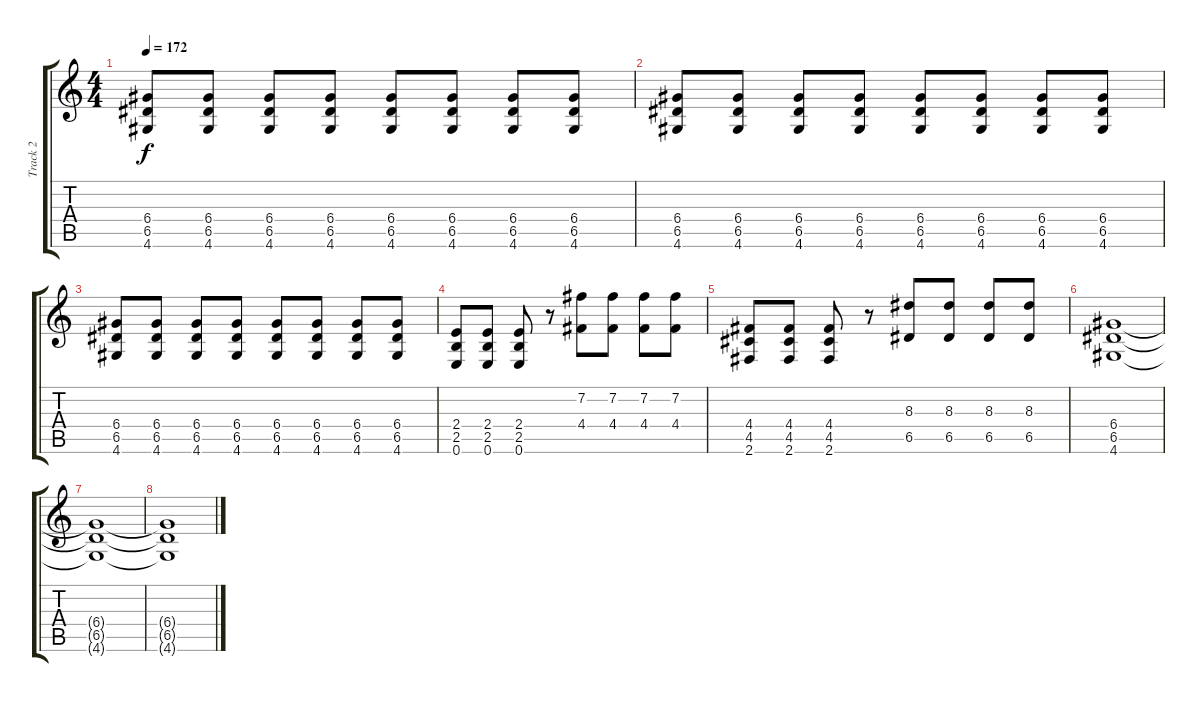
\track ("Track 2" "Track 2") {instrument distortionguitar}
\staff {score tabs}
\tuning (E4 B3 G3 D3 A2 E2) {hide}
\ts (4 4)
\tempo 172
\clef g2
\ks c
(6.4 6.5 4.6).8{dy f} (6.4 6.5 4.6).8 (6.4 6.5 4.6).8 (6.4 6.5 4.6).8 (6.4 6.5 4.6).8 (6.4 6.5 4.6).8 (6.4 6.5 4.6).8 (6.4 6.5 4.6).8 |
(6.4 6.5 4.6).8 (6.4 6.5 4.6).8 (6.4 6.5 4.6).8 (6.4 6.5 4.6).8 (6.4 6.5 4.6).8 (6.4 6.5 4.6).8 (6.4 6.5 4.6).8 (6.4 6.5 4.6).8 |
(6.4 6.5 4.6).8 (6.4 6.5 4.6).8 (6.4 6.5 4.6).8 (6.4 6.5 4.6).8 (6.4 6.5 4.6).8 (6.4 6.5 4.6).8 (6.4 6.5 4.6).8 (6.4 6.5 4.6).8 |
(2.4 2.5 0.6).8{balance 8} (2.4 2.5 0.6).8 (2.4 2.5 0.6).8 r.8 (7.2 4.4).8 (7.2 4.4).8 (7.2 4.4).8 (7.2 4.4).8 |
(4.4 4.5 2.6).8 (4.4 4.5 2.6).8 (4.4 4.5 2.6).8 r.8 (8.3 6.5).8 (8.3 6.5).8 (8.3 6.5).8 (8.3 6.5).8 |
(6.4 6.5 4.6).1 |
(6.4{t} 6.5{t} 4.6{t}).1 |
(6.4{t} 6.5{t} 4.6{t}).1
